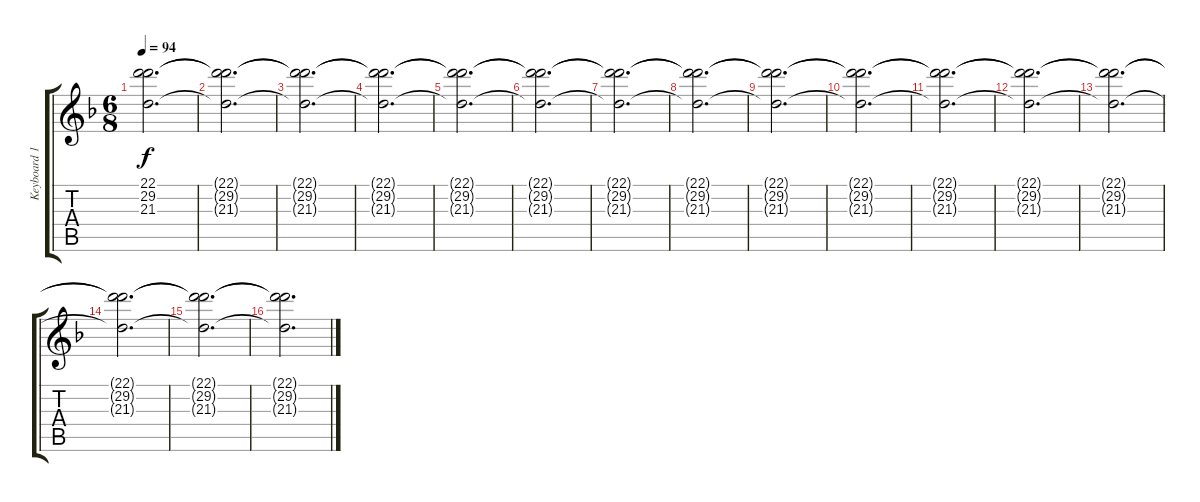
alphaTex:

\track ("Keyboard 1" "Keyboard 1") {instrument synthstrings1}
\staff {score tabs}
\tuning (E4 A3 F3 D3 A2 D2) {hide}
\ts (6 8)
\tempo 94
\clef g2
\ks dminor
(22.1{t} 29.2{t} 21.3{t}).2{d dy f} |
(22.1{t} 29.2{t} 21.3{t}).2{d} |
(22.1{t} 29.2{t} 21.3{t}).2{d} |
(22.1{t} 29.2{t} 21.3{t}).2{d} |
(22.1{t} 29.2{t} 21.3{t}).2{d} |
(22.1{t} 29.2{t} 21.3{t}).2{d} |
(22.1{t} 29.2{t} 21.3{t}).2{d} |
(22.1{t} 29.2{t} 21.3{t}).2{d} |
(22.1{t} 29.2{t} 21.3{t}).2{d} |
(22.1{t} 29.2{t} 21.3{t}).2{d} |
(22.1{t} 29.2{t} 21.3{t}).2{d} |
(22.1{t} 29.2{t} 21.3{t}).2{d} |
(22.1{t} 29.2{t} 21.3{t}).2{d} |
(22.1{t} 29.2{t} 21.3{t}).2{d} |
(22.1{t} 29.2{t} 21.3{t}).2{d} |
(22.1{t} 29.2{t} 21.3{t}).2{d}
